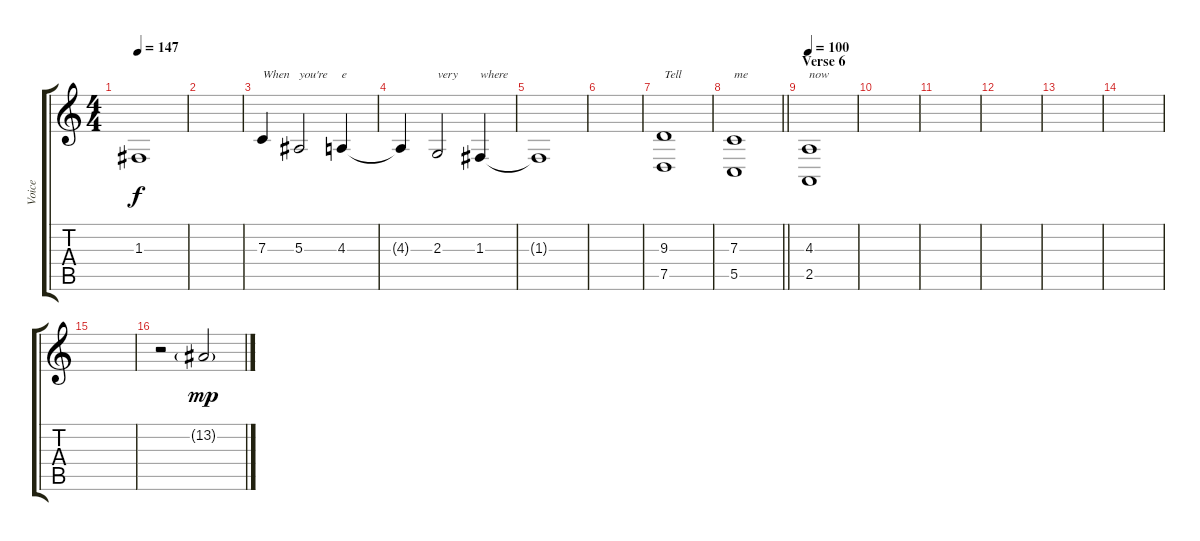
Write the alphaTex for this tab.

\track ("Voice" "Voice") {instrument lead1square}
\staff {score tabs}
\tuning (D4 A3 F3 C3 G2 D2) {hide}
\ts (4 4)
\tempo 147
\clef g2
\ks c
1.3{t}.1{dy f} |
|
7.3.4{txt "When"} 5.3.2{txt "you're"} 4.3.4{txt "e"} |
4.3{t}.4 2.3.2{txt "very"} 1.3.4{txt "where"} |
1.3{t}.1 |
|
(9.3 7.5).1{txt "Tell"} |
\barLineRight lightlight
(7.3 5.5).1{txt "me"} |
\section ("" "Verse 6")
\tempo 100
(4.3 2.5).1{txt "now"} |
|
|
|
|
|
|
r.2 13.2{g}.2{dy mp}
